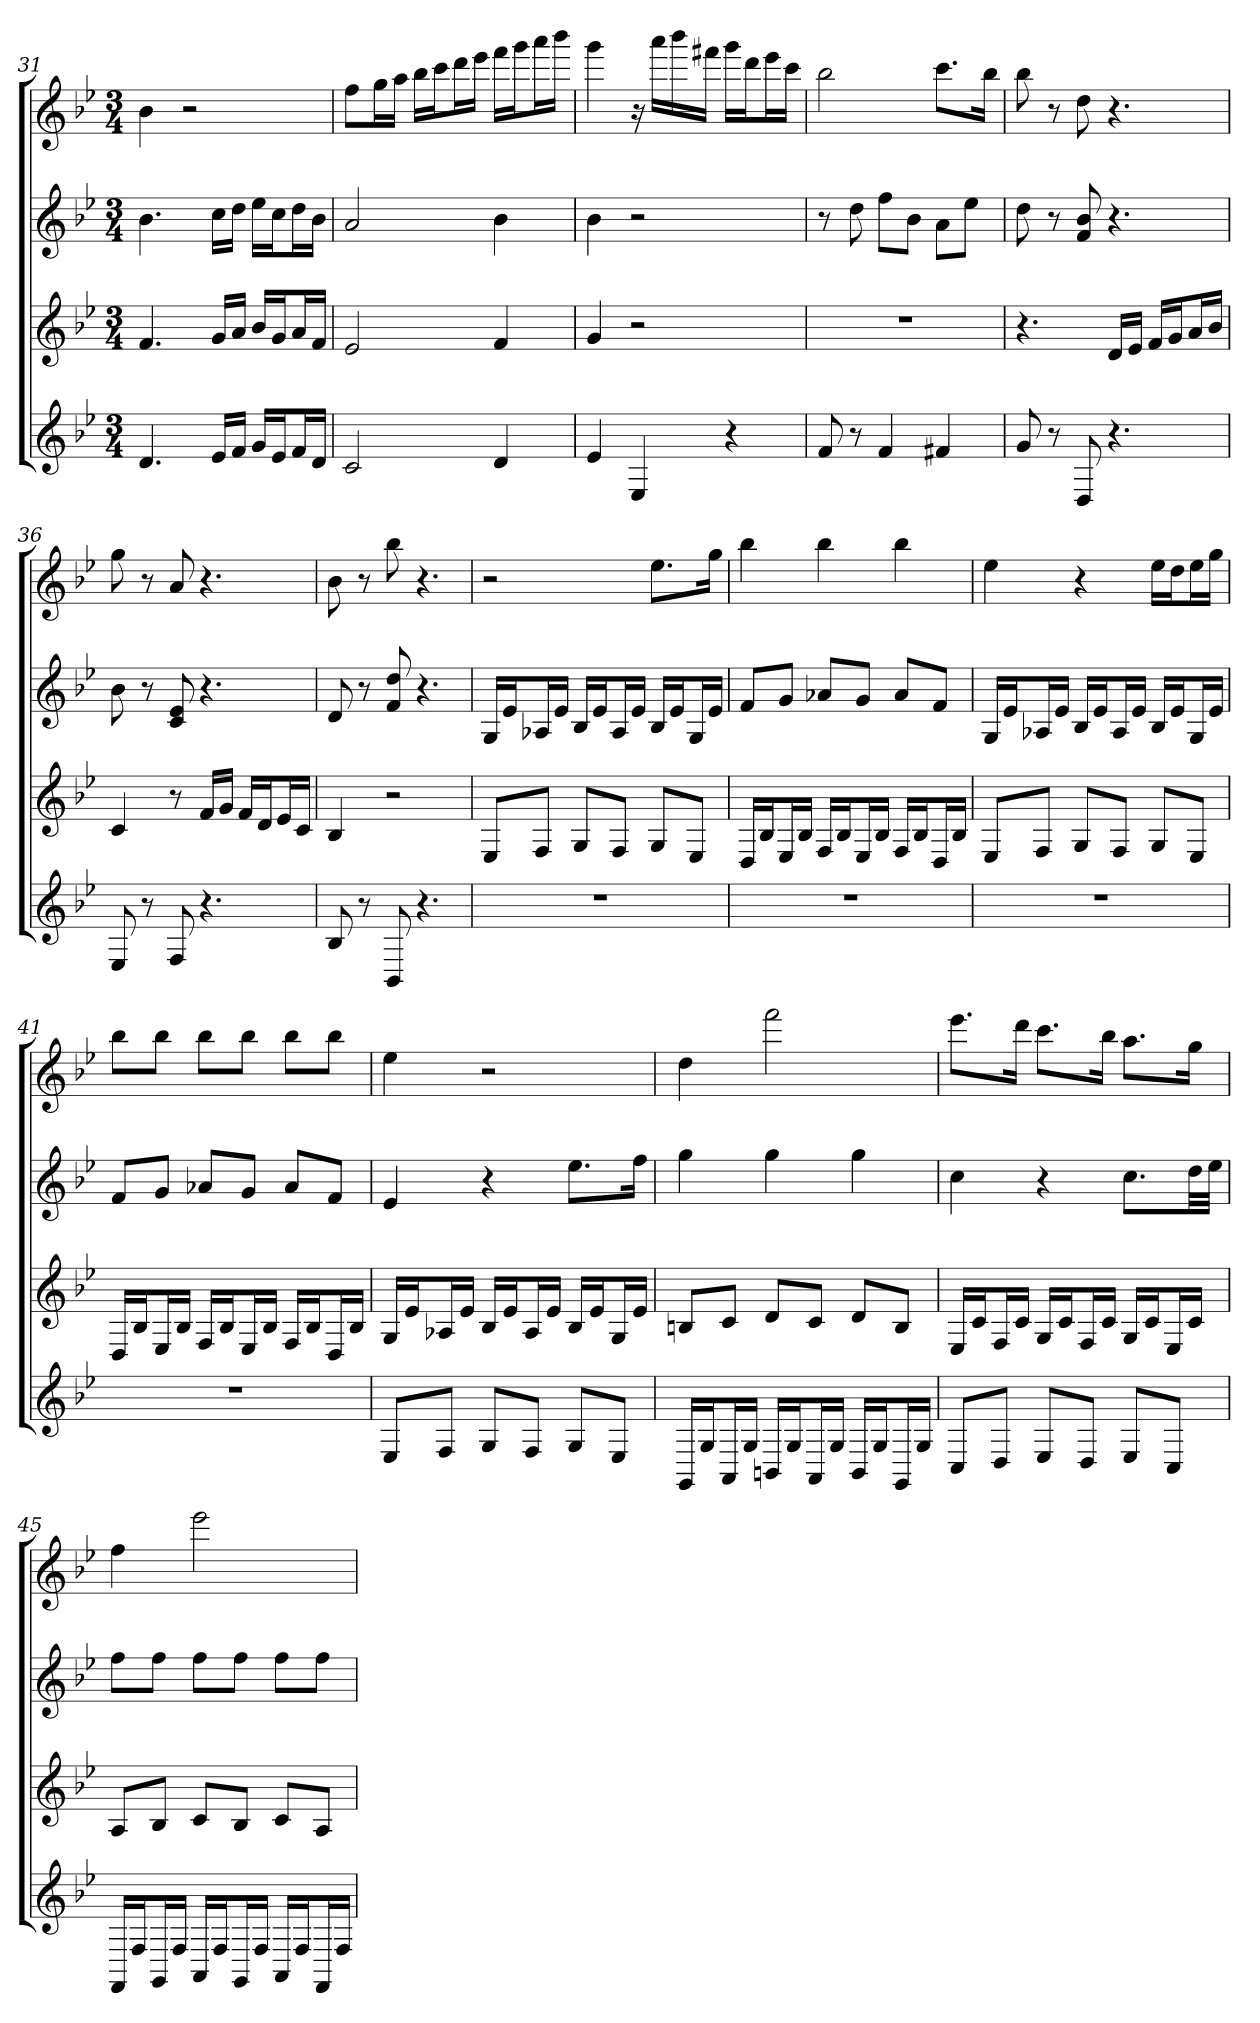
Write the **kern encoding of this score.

**kern	**kern	**kern	**kern
*part4	*part3	*part2	*part1
*staff4	*staff3	*staff2	*staff1
*k[b-e-]	*k[b-e-]	*k[b-e-]	*k[b-e-]
*B-:	*B-:	*B-:	*B-:
*M3/4	*M3/4	*M3/4	*M3/4
=31	=31	=31	=31
4.d	4.f	4.b-	4b-
.	.	.	2r
16e-LL	16gLL	16ccLL	.
16fJJ	16aJJ	16ddJJ	.
16gLL	16b-LL	16ee-LL	.
16e-J	16gJ	16ccJ	.
16fL	16aL	16ddL	.
16dJJ	16fJJ	16b-JJ	.
=32	=32	=32	=32
2c	2e-	2a	8ffL
.	.	.	16ggL
.	.	.	16aaJJ
.	.	.	16bb-LL
.	.	.	16cccJ
.	.	.	16dddL
.	.	.	16eee-JJ
4d	4f	4b-	16fffLL
.	.	.	16gggJ
.	.	.	16aaaL
.	.	.	16bbb-JJ
=33	=33	=33	=33
4e-	4g	4b-	4ggg
4E-	2r	2r	16r
.	.	.	16aaaLL
.	.	.	16bbb-
.	.	.	16fff#XJJ
4r	.	.	16gggLL
.	.	.	16dddJ
.	.	.	16eee-L
.	.	.	16cccJJ
=34	=34	=34	=34
8f	2.r	8r	2bb-
8r	.	8dd	.
4f	.	8ffL	.
.	.	8b-J	.
4f#X	.	8aL	8.cccL
.	.	8ee-J	.
.	.	.	16bb-Jk
=35	=35	=35	=35
8g	4.r	8dd	8bb-
8r	.	8r	8r
8D	.	8f 8b-	8dd
4.r	16dLL	4.r	4.r
.	16e-JJ	.	.
.	16fLL	.	.
.	16gJ	.	.
.	16aL	.	.
.	16b-JJ	.	.
=36	=36	=36	=36
8E-	4c	8b-	8gg
8r	.	8r	8r
8F	8r	8c 8e-	8a
4.r	16fLL	4.r	4.r
.	16gJJ	.	.
.	16fLL	.	.
.	16dJ	.	.
.	16e-L	.	.
.	16cJJ	.	.
=37	=37	=37	=37
8B-	4B-	8d	8b-
8r	.	8r	8r
8BB-	2r	8f 8dd	8bb-
4.r	.	4.r	4.r
=38	=38	=38	=38
2.r	8E-L	16GLL	2r
.	.	16e-J	.
.	8FJ	16A-XL	.
.	.	16e-JJ	.
.	8GL	16B-LL	.
.	.	16e-J	.
.	8FJ	16A-L	.
.	.	16e-JJ	.
.	8GL	16B-LL	8.ee-L
.	.	16e-J	.
.	8E-J	16GL	.
.	.	16e-JJ	16ggJk
=39	=39	=39	=39
2.r	16DLL	8fL	4bb-
.	16B-J	.	.
.	16E-L	8gJ	.
.	16B-JJ	.	.
.	16FLL	8a-XL	4bb-
.	16B-J	.	.
.	16E-L	8gJ	.
.	16B-JJ	.	.
.	16FLL	8a-L	4bb-
.	16B-J	.	.
.	16DL	8fJ	.
.	16B-JJ	.	.
=40	=40	=40	=40
2.r	8E-L	16GLL	4ee-
.	.	16e-J	.
.	8FJ	16A-XL	.
.	.	16e-JJ	.
.	8GL	16B-LL	4r
.	.	16e-J	.
.	8FJ	16A-L	.
.	.	16e-JJ	.
.	8GL	16B-LL	16ee-LL
.	.	16e-J	16ddJ
.	8E-J	16GL	16ee-L
.	.	16e-JJ	16ggJJ
=41	=41	=41	=41
2.r	16DLL	8fL	8bb-L
.	16B-J	.	.
.	16E-L	8gJ	8bb-J
.	16B-JJ	.	.
.	16FLL	8a-XL	8bb-L
.	16B-J	.	.
.	16E-L	8gJ	8bb-J
.	16B-JJ	.	.
.	16FLL	8a-L	8bb-L
.	16B-J	.	.
.	16DL	8fJ	8bb-J
.	16B-JJ	.	.
=42	=42	=42	=42
8E-L	16GLL	4e-	4ee-
.	16e-J	.	.
8FJ	16A-XL	.	.
.	16e-JJ	.	.
8GL	16B-LL	4r	2r
.	16e-J	.	.
8FJ	16A-L	.	.
.	16e-JJ	.	.
8GL	16B-LL	8.ee-L	.
.	16e-J	.	.
8E-J	16GL	.	.
.	16e-JJ	16ffJk	.
=41	=41	=41	=41
16GGLL	8BnL	4gg	4dd
16GJ	.	.	.
16AAL	8cJ	.	.
16GJJ	.	.	.
16BBnLL	8dL	4gg	2fff
16GJ	.	.	.
16AAL	8cJ	.	.
16GJJ	.	.	.
16BBLL	8dL	4gg	.
16GJ	.	.	.
16GGL	8BJ	.	.
16GJJ	.	.	.
=44	=44	=44	=44
8CL	16E-LL	4cc	8.eee-L
.	16cJ	.	.
8DJ	16FL	.	.
.	16cJJ	.	16dddJk
8E-L	16GLL	4r	8.cccL
.	16cJ	.	.
8DJ	16FL	.	.
.	16cJJ	.	16bb-Jk
8E-L	16GLL	8.ccL	8.aaL
.	16cJ	.	.
8CJ	16E-L	.	.
.	16cJJ	32ddLL	16ggJk
.	.	32ee-JJJ	.
=45	=45	=45	=45
16FFLL	8AL	8ffL	4ff
16FJ	.	.	.
16GGL	8B-J	8ffJ	.
16FJJ	.	.	.
16AALL	8cL	8ffL	2eee-
16FJ	.	.	.
16GGL	8B-J	8ffJ	.
16FJJ	.	.	.
16AALL	8cL	8ffL	.
16FJ	.	.	.
16FFL	8AJ	8ffJ	.
16FJJ	.	.	.
=	=	=	=
*-	*-	*-	*-
